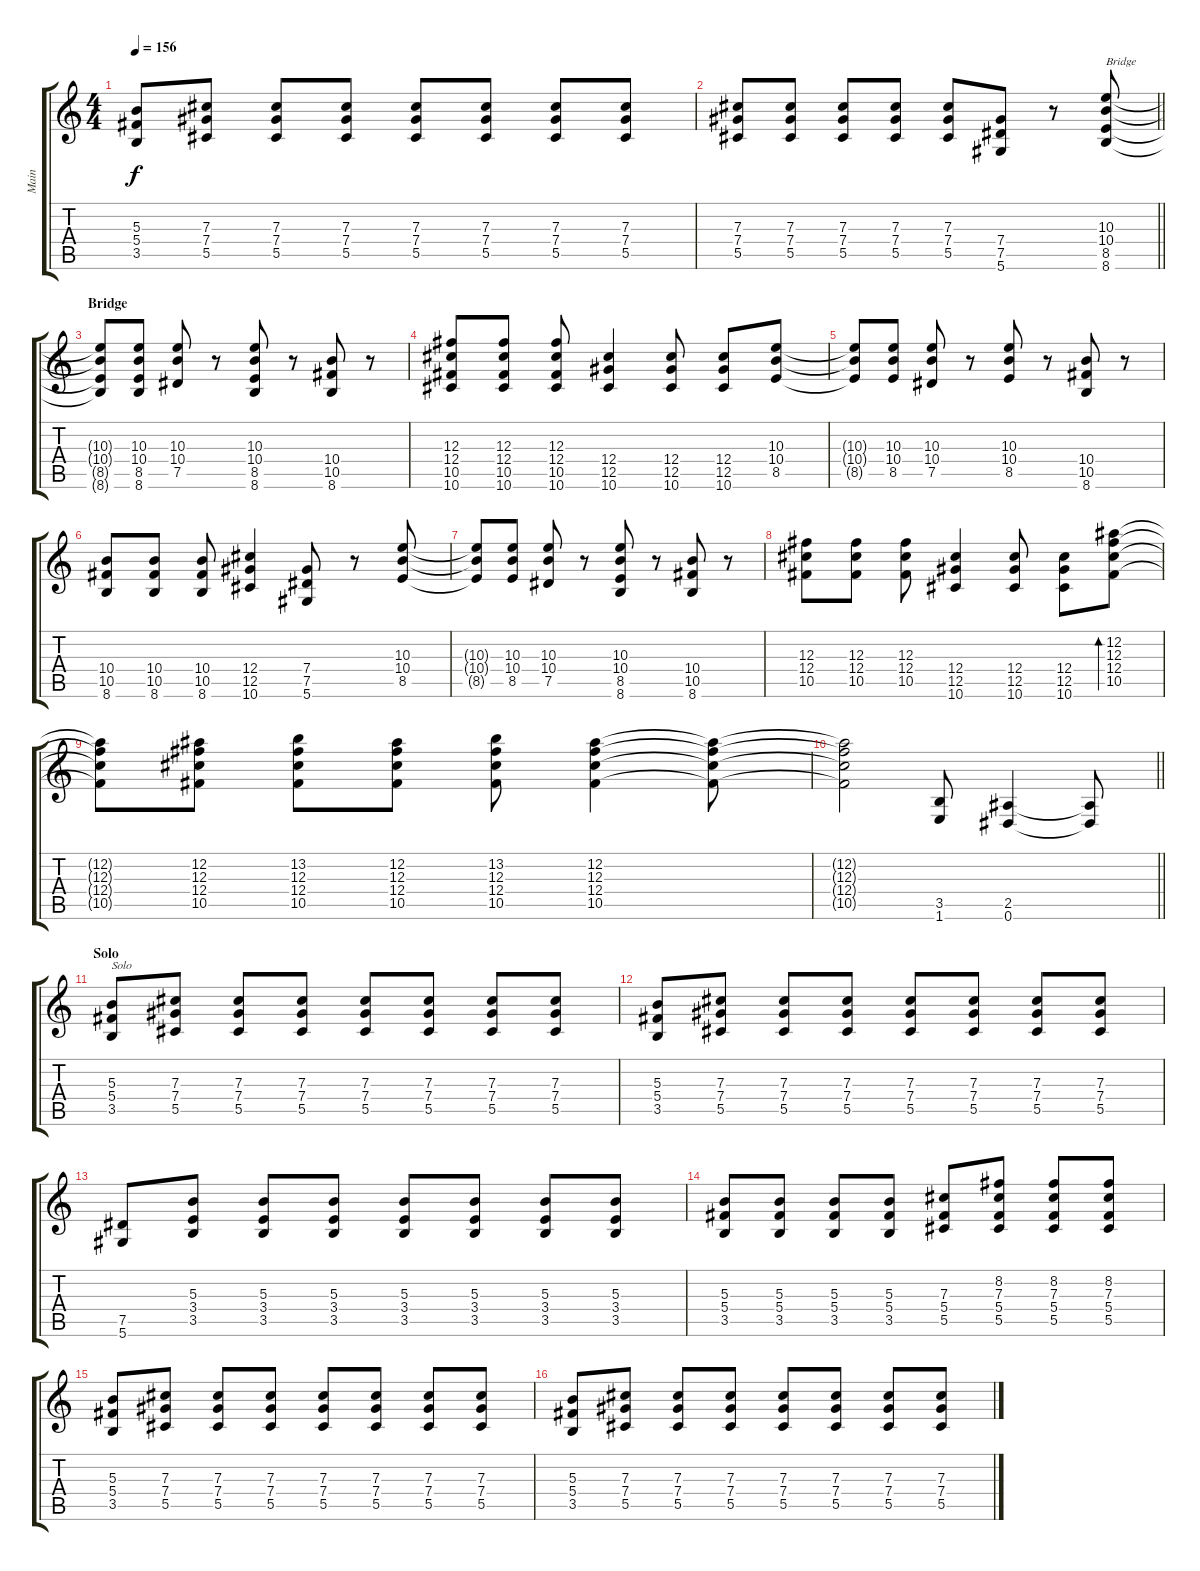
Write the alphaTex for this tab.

\track ("Main" "Main") {instrument distortionguitar}
\staff {score tabs}
\tuning (Eb4 Bb3 Gb3 Db3 Ab2 Eb2) {hide}
\ts (4 4)
\tempo 156
\clef g2
\ks c
(5.3 5.4 3.5).8{dy f} (7.3 7.4 5.5).8 (7.3 7.4 5.5).8 (7.3 7.4 5.5).8 (7.3 7.4 5.5).8 (7.3 7.4 5.5).8 (7.3 7.4 5.5).8 (7.3 7.4 5.5).8 |
\barLineRight lightlight
(7.3 7.4 5.5).8 (7.3 7.4 5.5).8 (7.3 7.4 5.5).8 (7.3 7.4 5.5).8 (7.3 7.4 5.5).8 (7.4 7.5 5.6).8 r.8 (10.3 10.4 8.5 8.6).8{txt "Bridge"} |
\section ("" "Bridge")
(10.3{t} 10.4{t} 8.5{t} 8.6{t}).8 (10.3 10.4 8.5 8.6).8 (10.3 10.4 7.5).8 r.8 (10.3 10.4 8.5 8.6).8 r.8 (10.4 10.5 8.6).8 r.8 |
(12.3 12.4 10.5 10.6).8 (12.3 12.4 10.5 10.6).8 (12.3 12.4 10.5 10.6).8 (12.4 12.5 10.6).4 (12.4 12.5 10.6).8 (12.4 12.5 10.6).8 (10.3 10.4 8.5).8 |
(10.3{t} 10.4{t} 8.5{t}).8 (10.3 10.4 8.5).8 (10.3 10.4 7.5).8 r.8 (10.3 10.4 8.5).8 r.8 (10.4 10.5 8.6).8 r.8 |
(10.4 10.5 8.6).8 (10.4 10.5 8.6).8 (10.4 10.5 8.6).8 (12.4 12.5 10.6).4 (7.4 7.5 5.6).8 r.8 (10.3 10.4 8.5).8 |
(10.3{t} 10.4{t} 8.5{t}).8 (10.3 10.4 8.5).8 (10.3 10.4 7.5).8 r.8 (10.3 10.4 8.5 8.6).8 r.8 (10.4 10.5 8.6).8 r.8 |
(12.3 12.4 10.5).8 (12.3 12.4 10.5).8 (12.3 12.4 10.5).8 (12.4 12.5 10.6).4 (12.4 12.5 10.6).8 (12.4 12.5 10.6).8 (12.2 12.3 12.4 10.5).8{bd 120} |
(12.2{t} 12.3{t} 12.4{t} 10.5{t}).8 (12.2 12.3 12.4 10.5).8 (13.2 12.3 12.4 10.5).8 (12.2 12.3 12.4 10.5).8 (13.2 12.3 12.4 10.5).8 (12.2 12.3 12.4 10.5).4 (12.2{t} 12.3{t} 12.4{t} 10.5{t}).8 |
\barLineRight lightlight
(12.2{t} 12.3{t} 12.4{t} 10.5{t}).2 (3.5 1.6).8 (2.5 0.6).4 (2.5{t} 0.6{t}).8 |
\section ("" "Solo")
(5.3 5.4 3.5).8{txt "Solo"} (7.3 7.4 5.5).8 (7.3 7.4 5.5).8 (7.3 7.4 5.5).8 (7.3 7.4 5.5).8 (7.3 7.4 5.5).8 (7.3 7.4 5.5).8 (7.3 7.4 5.5).8 |
(5.3 5.4 3.5).8 (7.3 7.4 5.5).8 (7.3 7.4 5.5).8 (7.3 7.4 5.5).8 (7.3 7.4 5.5).8 (7.3 7.4 5.5).8 (7.3 7.4 5.5).8 (7.3 7.4 5.5).8 |
(7.5 5.6).8 (5.3 3.4 3.5).8 (5.3 3.4 3.5).8 (5.3 3.4 3.5).8 (5.3 3.4 3.5).8 (5.3 3.4 3.5).8 (5.3 3.4 3.5).8 (5.3 3.4 3.5).8 |
(5.3 5.4 3.5).8 (5.3 5.4 3.5).8 (5.3 5.4 3.5).8 (5.3 5.4 3.5).8 (7.3 5.4 5.5).8 (8.2 7.3 5.4 5.5).8 (8.2 7.3 5.4 5.5).8 (8.2 7.3 5.4 5.5).8 |
(5.3 5.4 3.5).8 (7.3 7.4 5.5).8 (7.3 7.4 5.5).8 (7.3 7.4 5.5).8 (7.3 7.4 5.5).8 (7.3 7.4 5.5).8 (7.3 7.4 5.5).8 (7.3 7.4 5.5).8 |
(5.3 5.4 3.5).8 (7.3 7.4 5.5).8 (7.3 7.4 5.5).8 (7.3 7.4 5.5).8 (7.3 7.4 5.5).8 (7.3 7.4 5.5).8 (7.3 7.4 5.5).8 (7.3 7.4 5.5).8
